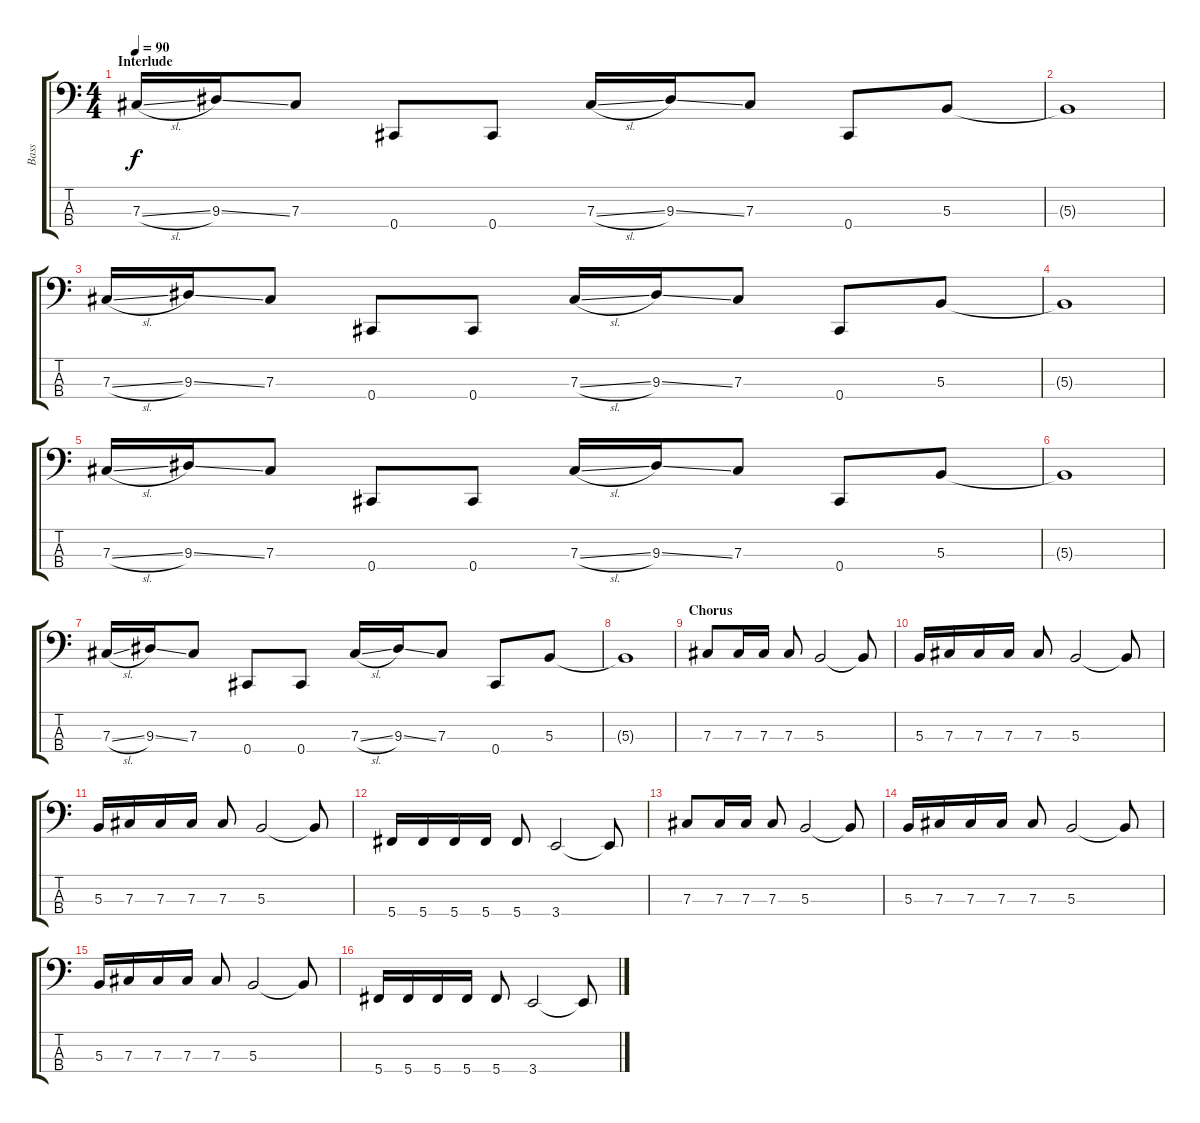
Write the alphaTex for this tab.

\track ("Bass" "Bass") {instrument electricbassfinger}
\staff {score tabs}
\tuning (E2 B1 Gb1 Db1) {hide}
\ts (4 4)
\section ("" "Interlude")
\tempo 90
\clef f4
\ks c
7.3{sl}.16{dy f} 9.3{ss}.16 7.3.8 0.4.8 0.4.8 7.3{sl}.16 9.3{ss}.16 7.3.8 0.4.8 5.3.8 |
5.3{t}.1 |
7.3{sl}.16 9.3{ss}.16 7.3.8 0.4.8 0.4.8 7.3{sl}.16 9.3{ss}.16 7.3.8 0.4.8 5.3.8 |
5.3{t}.1 |
7.3{sl}.16 9.3{ss}.16 7.3.8 0.4.8 0.4.8 7.3{sl}.16 9.3{ss}.16 7.3.8 0.4.8 5.3.8 |
5.3{t}.1 |
7.3{sl}.16 9.3{ss}.16 7.3.8 0.4.8 0.4.8 7.3{sl}.16 9.3{ss}.16 7.3.8 0.4.8 5.3.8 |
5.3{t}.1 |
\section ("" "Chorus")
7.3.8 7.3.16 7.3.16 7.3.8 5.3.2 5.3{t}.8 |
5.3.16 7.3.16 7.3.16 7.3.16 7.3.8 5.3.2 5.3{t}.8 |
5.3.16 7.3.16 7.3.16 7.3.16 7.3.8 5.3.2 5.3{t}.8 |
5.4.16 5.4.16 5.4.16 5.4.16 5.4.8 3.4.2 3.4{t}.8 |
7.3.8 7.3.16 7.3.16 7.3.8 5.3.2 5.3{t}.8 |
5.3.16 7.3.16 7.3.16 7.3.16 7.3.8 5.3.2 5.3{t}.8 |
5.3.16 7.3.16 7.3.16 7.3.16 7.3.8 5.3.2 5.3{t}.8 |
5.4.16 5.4.16 5.4.16 5.4.16 5.4.8 3.4.2 3.4{t}.8
